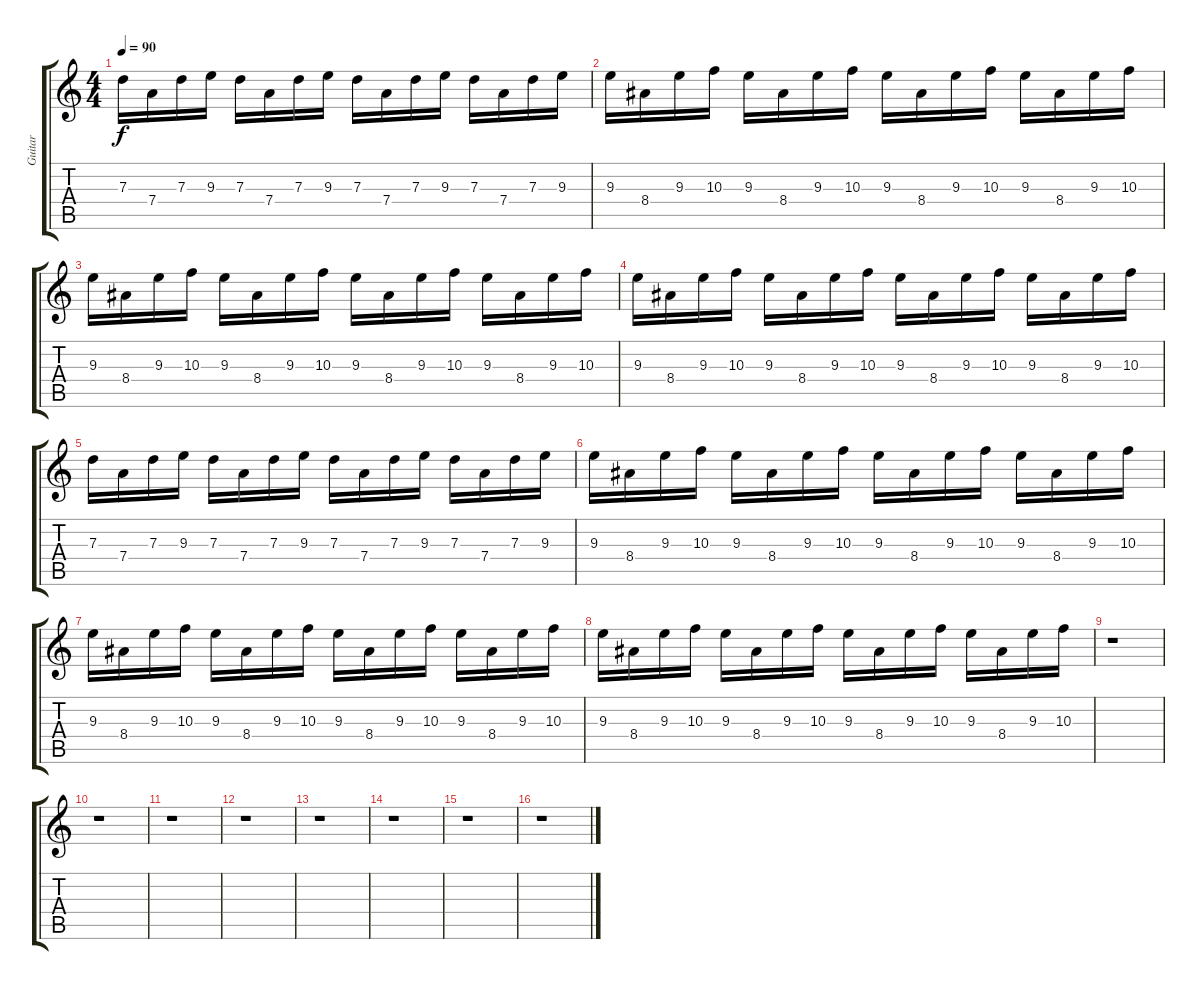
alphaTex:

\track ("Guitar" "Guitar") {instrument distortionguitar}
\staff {score tabs}
\tuning (E4 B3 G3 D3 A2 D2) {hide}
\ts (4 4)
\tempo 90
\clef g2
\ks c
7.3.16{dy f} 7.4.16 7.3.16 9.3.16 7.3.16 7.4.16 7.3.16 9.3.16 7.3.16 7.4.16 7.3.16 9.3.16 7.3.16 7.4.16 7.3.16 9.3.16 |
9.3.16 8.4.16 9.3.16 10.3.16 9.3.16 8.4.16 9.3.16 10.3.16 9.3.16 8.4.16 9.3.16 10.3.16 9.3.16 8.4.16 9.3.16 10.3.16 |
9.3.16 8.4.16 9.3.16 10.3.16 9.3.16 8.4.16 9.3.16 10.3.16 9.3.16 8.4.16 9.3.16 10.3.16 9.3.16 8.4.16 9.3.16 10.3.16 |
9.3.16 8.4.16 9.3.16 10.3.16 9.3.16 8.4.16 9.3.16 10.3.16 9.3.16 8.4.16 9.3.16 10.3.16 9.3.16 8.4.16 9.3.16 10.3.16 |
7.3.16 7.4.16 7.3.16 9.3.16 7.3.16 7.4.16 7.3.16 9.3.16 7.3.16 7.4.16 7.3.16 9.3.16 7.3.16 7.4.16 7.3.16 9.3.16 |
9.3.16 8.4.16 9.3.16 10.3.16 9.3.16 8.4.16 9.3.16 10.3.16 9.3.16 8.4.16 9.3.16 10.3.16 9.3.16 8.4.16 9.3.16 10.3.16 |
9.3.16 8.4.16 9.3.16 10.3.16 9.3.16 8.4.16 9.3.16 10.3.16 9.3.16 8.4.16 9.3.16 10.3.16 9.3.16 8.4.16 9.3.16 10.3.16 |
9.3.16 8.4.16 9.3.16 10.3.16 9.3.16 8.4.16 9.3.16 10.3.16 9.3.16 8.4.16 9.3.16 10.3.16 9.3.16 8.4.16 9.3.16 10.3.16 |
r.1 |
r.1 |
r.1 |
r.1 |
r.1 |
r.1 |
r.1 |
r.1
